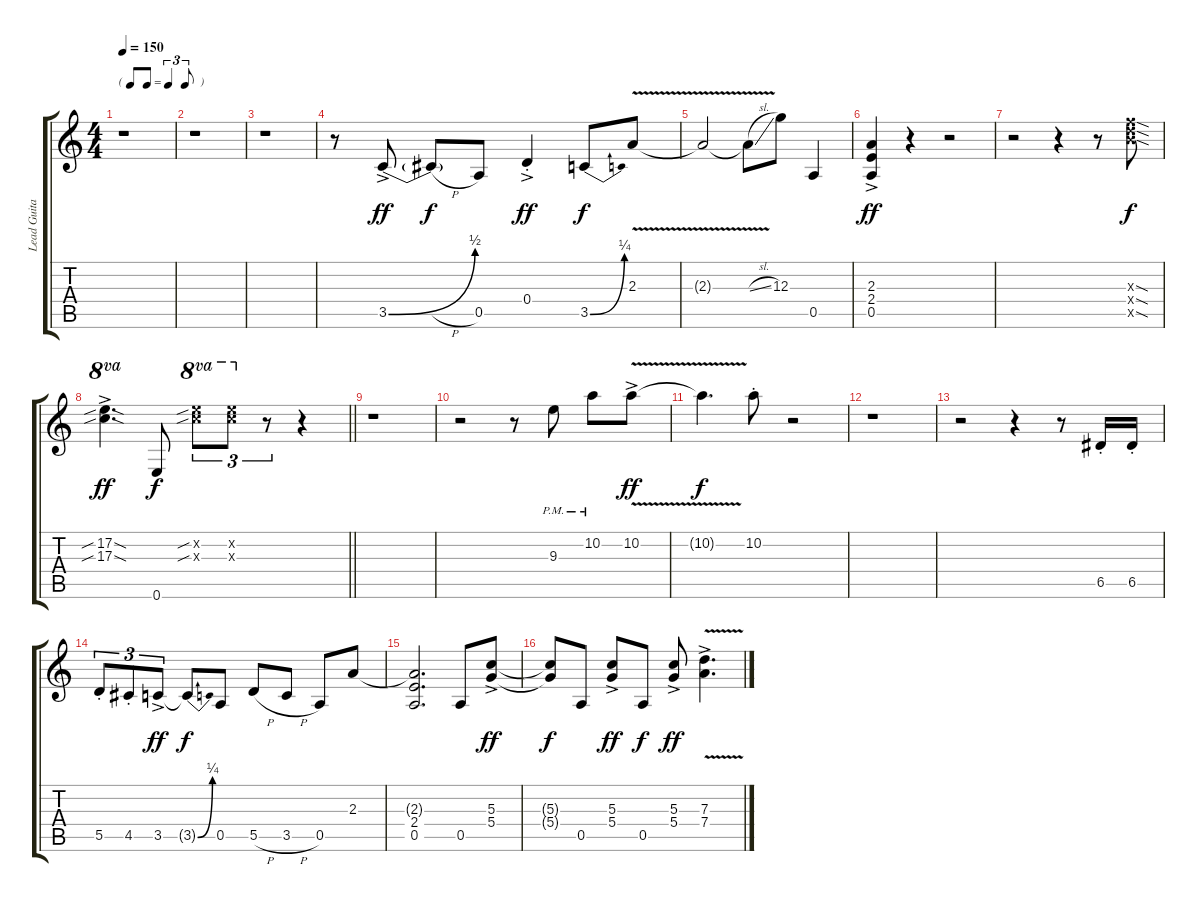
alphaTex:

\track ("Lead Guitar - Billy Gibbons" "Lead Guita") {instrument distortionguitar}
\staff {score tabs}
\tuning (E4 B3 G3 D3 A2 E2) {hide}
\ts (4 4)
\tf triplet8th
\tempo 150
\clef g2
\ks c
r.1{dy f} |
r.1 |
r.1 |
r.8 3.5{be (bend 0 0 60 2) ac}.8{dy ff} 3.5{h t}.8{dy f} 0.5.8 0.4{ac st}.4{dy ff} 3.5{be (bend 0 0 60 1)}.8{dy f} 2.3{v}.8 |
2.3{v t}.2 2.3{sl t}.8 12.3.8 0.5.4 |
(2.3{ac} 2.4{ac} 0.5{ac}).4{dy ff} r.4 r.2 |
r.2 r.4 r.8 (10.3{sod x} 12.4{sod x} 14.5{sod x}).8{dy f} |
\barLineRight lightlight
(17.2{sib sod ac} 17.3{sib sod ac}).4{d ot 8va dy ff} 0.6.8{dy f} (17.2{sib x} 17.3{sib x}).8{tu (3 2) ot 8va} (17.2{x} 17.3{x}).8{tu (3 2) ot 8va} r.8{tu (3 2)} r.4 |
r.1 |
r.2 r.8 9.3{pm}.8 10.2{pm}.8 10.2{v ac}.8{dy ff} |
10.2{v t}.4{d dy f} 10.2{st}.8 r.2 |
r.1 |
r.2 r.4 r.8 6.5{st}.16 6.5{st}.16 |
5.5{st}.8{tu (3 2)} 4.5{st}.8{tu (3 2)} 3.5{ac}.8{tu (3 2) dy ff} 3.5{be (bend 0 0 60 1) t}.8{dy f} 0.5.8 5.5{h}.8 3.5{h}.8 0.5.8 2.3.8 |
(2.3{t} 2.4 0.5).2{d} 0.5.8 (5.3{ac} 5.4{ac}).8{dy ff} |
(5.3{t} 5.4{t}).8{dy f} 0.5.8 (5.3{ac} 5.4{ac}).8{dy ff} 0.5.8{dy f} (5.3{ac} 5.4{ac}).8{dy ff} (7.3{v ac} 7.4{v ac}).4{d}
